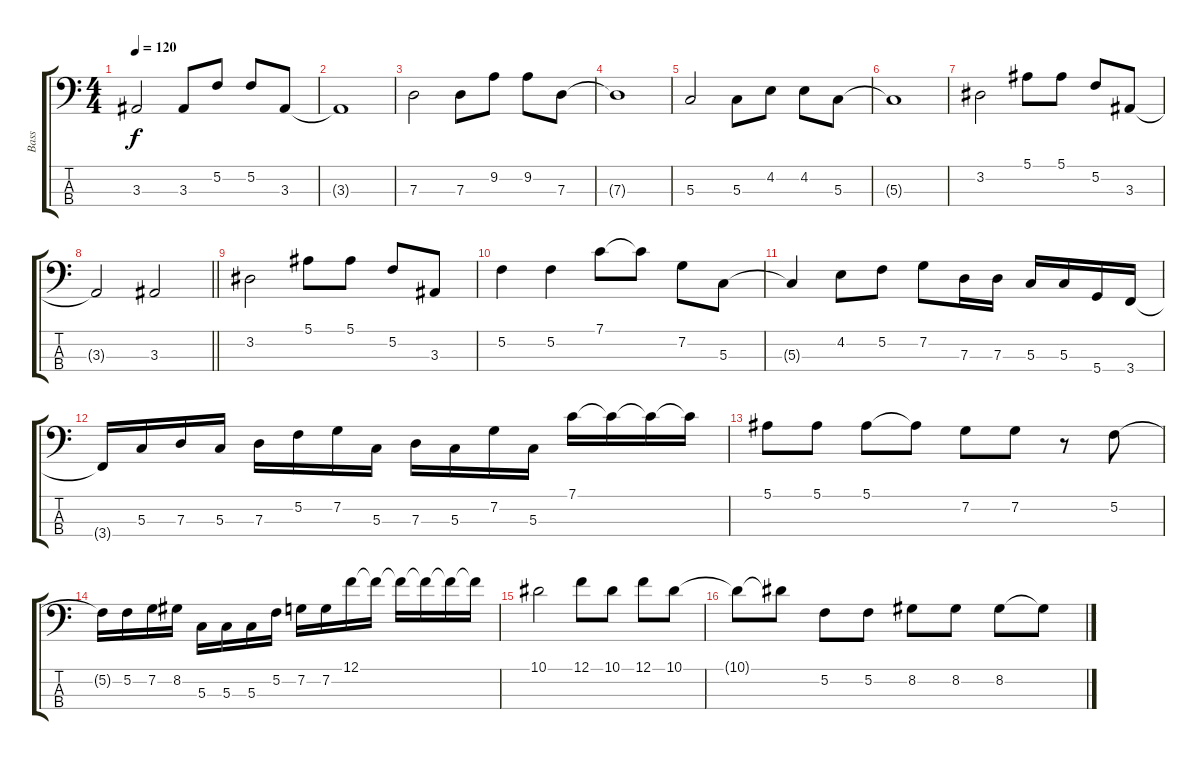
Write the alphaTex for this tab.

\track ("Bass" "Bass") {instrument electricbassfinger}
\staff {score tabs}
\tuning (F2 C2 G1 D1) {hide}
\ts (4 4)
\tempo 120
\clef f4
\ks c
3.3.2{dy f} 3.3.8 5.2.8 5.2.8 3.3.8 |
3.3{t}.1 |
7.3.2 7.3.8 9.2.8 9.2.8 7.3.8 |
7.3{t}.1 |
5.3.2 5.3.8 4.2.8 4.2.8 5.3.8 |
5.3{t}.1 |
3.2.2 5.1.8 5.1.8 5.2.8 3.3.8 |
\barLineRight lightlight
3.3{t}.2 3.3.2 |
3.2.2 5.1.8 5.1.8 5.2.8 3.3.8 |
5.2.4 5.2.4 7.1.8 7.1{t}.8 7.2.8 5.3.8 |
5.3{t}.4 4.2.8 5.2.8 7.2.8 7.3.16 7.3.16 5.3.16 5.3.16 5.4.16 3.4.16 |
3.4{t}.16 5.3.16 7.3.16 5.3.16 7.3.16 5.2.16 7.2.16 5.3.16 7.3.16 5.3.16 7.2.16 5.3.16 7.1.16 7.1{t}.16 7.1{t}.16 7.1{t}.16 |
5.1.8 5.1.8 5.1.8 5.1{t}.8 7.2.8 7.2.8 r.8 5.2.8 |
5.2{t}.16 5.2.16 7.2.16 8.2.16 5.3.16 5.3.16 5.3.16 5.2.16 7.2.16 7.2.16 12.1.16 12.1{t}.16 12.1{t}.16 12.1{t}.16 12.1{t}.16 12.1{t}.16 |
10.1.2 12.1.8 10.1.8 12.1.8 10.1.8 |
10.1{t}.8 10.1{t}.8 5.2.8 5.2.8 8.2.8 8.2.8 8.2.8 8.2{t}.8
